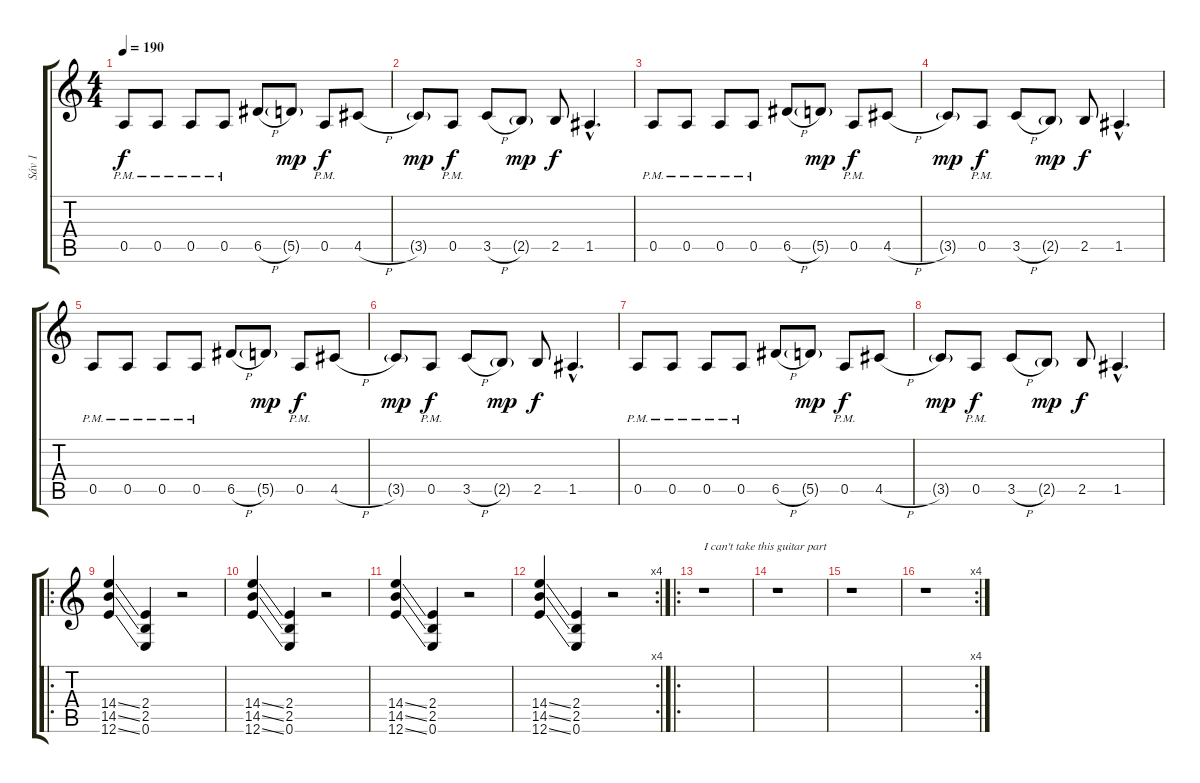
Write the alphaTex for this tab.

\track ("Sáv 1" "Sáv 1") {instrument distortionguitar}
\staff {score tabs}
\tuning (E4 B3 G3 D3 A2 E2) {hide}
\ts (4 4)
\tempo 190
\clef g2
\ks c
0.5{pm}.8{dy f} 0.5{pm}.8 0.5{pm}.8 0.5{pm}.8 6.5{h}.8 5.5{g}.8{dy mp} 0.5{pm}.8{dy f} 4.5{h}.8 |
3.5{g}.8{dy mp} 0.5{pm}.8{dy f} 3.5{h}.8 2.5{g}.8{dy mp} 2.5.8{dy f} 1.5{hac}.4{d} |
0.5{pm}.8 0.5{pm}.8 0.5{pm}.8 0.5{pm}.8 6.5{h}.8 5.5{g}.8{dy mp} 0.5{pm}.8{dy f} 4.5{h}.8 |
3.5{g}.8{dy mp} 0.5{pm}.8{dy f} 3.5{h}.8 2.5{g}.8{dy mp} 2.5.8{dy f} 1.5{hac}.4{d} |
0.5{pm}.8 0.5{pm}.8 0.5{pm}.8 0.5{pm}.8 6.5{h}.8 5.5{g}.8{dy mp} 0.5{pm}.8{dy f} 4.5{h}.8 |
3.5{g}.8{dy mp} 0.5{pm}.8{dy f} 3.5{h}.8 2.5{g}.8{dy mp} 2.5.8{dy f} 1.5{hac}.4{d} |
0.5{pm}.8 0.5{pm}.8 0.5{pm}.8 0.5{pm}.8 6.5{h}.8 5.5{g}.8{dy mp} 0.5{pm}.8{dy f} 4.5{h}.8 |
3.5{g}.8{dy mp} 0.5{pm}.8{dy f} 3.5{h}.8 2.5{g}.8{dy mp} 2.5.8{dy f} 1.5{hac}.4{d} |
\ro
(14.4{ss} 14.5{ss} 12.6{ss}).4 (2.4 2.5 0.6).4 r.2 |
(14.4{ss} 14.5{ss} 12.6{ss}).4 (2.4 2.5 0.6).4 r.2 |
(14.4{ss} 14.5{ss} 12.6{ss}).4 (2.4 2.5 0.6).4 r.2 |
\rc 4
(14.4{ss} 14.5{ss} 12.6{ss}).4 (2.4 2.5 0.6).4 r.2 |
\ro
r.1{txt "I can't take this guitar part"} |
r.1 |
r.1 |
\rc 4
r.1
